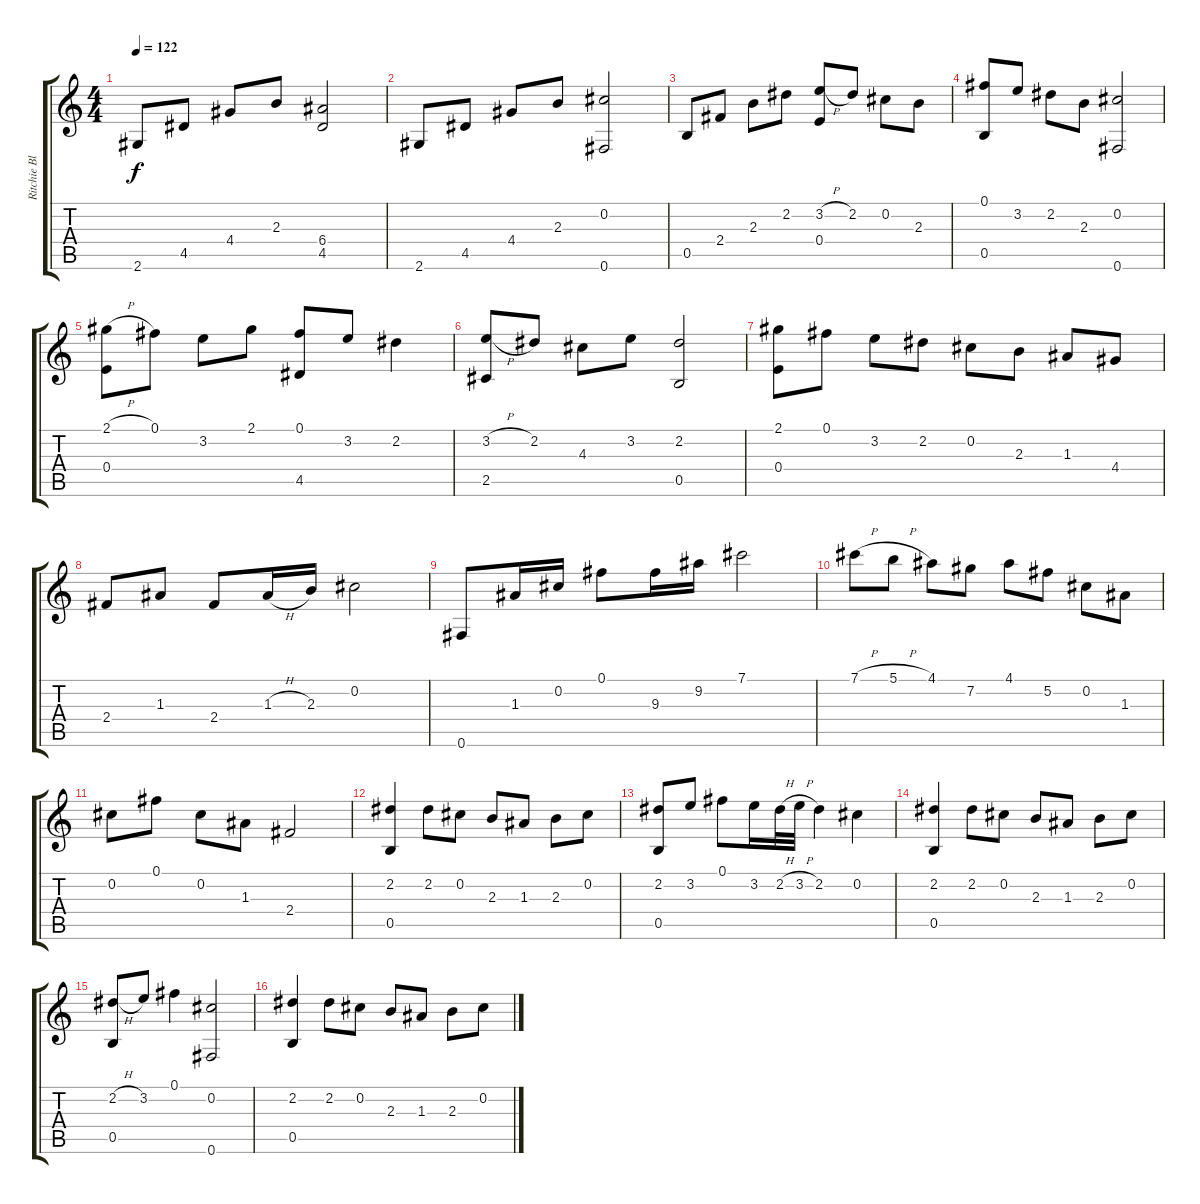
\track ("Ritchie Blackmore" "Ritchie Bl") {instrument acousticguitarsteel}
\staff {score tabs}
\tuning (Gb4 Db4 A3 E3 B2 Gb2) {hide}
\ts (4 4)
\tempo 122
\clef g2
\ks c
2.6.8{dy f} 4.5.8 4.4.8 2.3.8 (6.4 4.5).2 |
2.6.8 4.5.8 4.4.8 2.3.8 (0.2 0.6).2 |
0.5.8 2.4.8 2.3.8 2.2.8 (3.2{h} 0.4).8 2.2.8 0.2.8 2.3.8 |
(0.1 0.5).8 3.2.8 2.2.8 2.3.8 (0.2 0.6).2 |
(2.1{h} 0.4).8 0.1.8 3.2.8 2.1.8 (0.1 4.5).8 3.2.8 2.2.4 |
(3.2{h} 2.5).8 2.2.8 4.3.8 3.2.8 (2.2 0.5).2 |
(2.1 0.4).8 0.1.8 3.2.8 2.2.8 0.2.8 2.3.8 1.3.8 4.4.8 |
2.4.8 1.3.8 2.4.8 1.3{h}.16 2.3.16 0.2.2 |
0.6.8 1.3.16 0.2.16 0.1.8 9.3.16 9.2.16 7.1.2 |
7.1{h}.8 5.1{h}.8 4.1.8 7.2.8 4.1.8 5.2.8 0.2.8 1.3.8 |
0.2.8 0.1.8 0.2.8 1.3.8 2.4.2 |
(2.2 0.5).4 2.2.8 0.2.8 2.3.8 1.3.8 2.3.8 0.2.8 |
(2.2 0.5).8 3.2.8 0.1.8 3.2.16 2.2{h}.32 3.2{h}.32 2.2.4 0.2.4 |
(2.2 0.5).4 2.2.8 0.2.8 2.3.8 1.3.8 2.3.8 0.2.8 |
(2.2{h} 0.5).8 3.2.8 0.1.4 (0.2 0.6).2 |
(2.2 0.5).4 2.2.8 0.2.8 2.3.8 1.3.8 2.3.8 0.2.8
